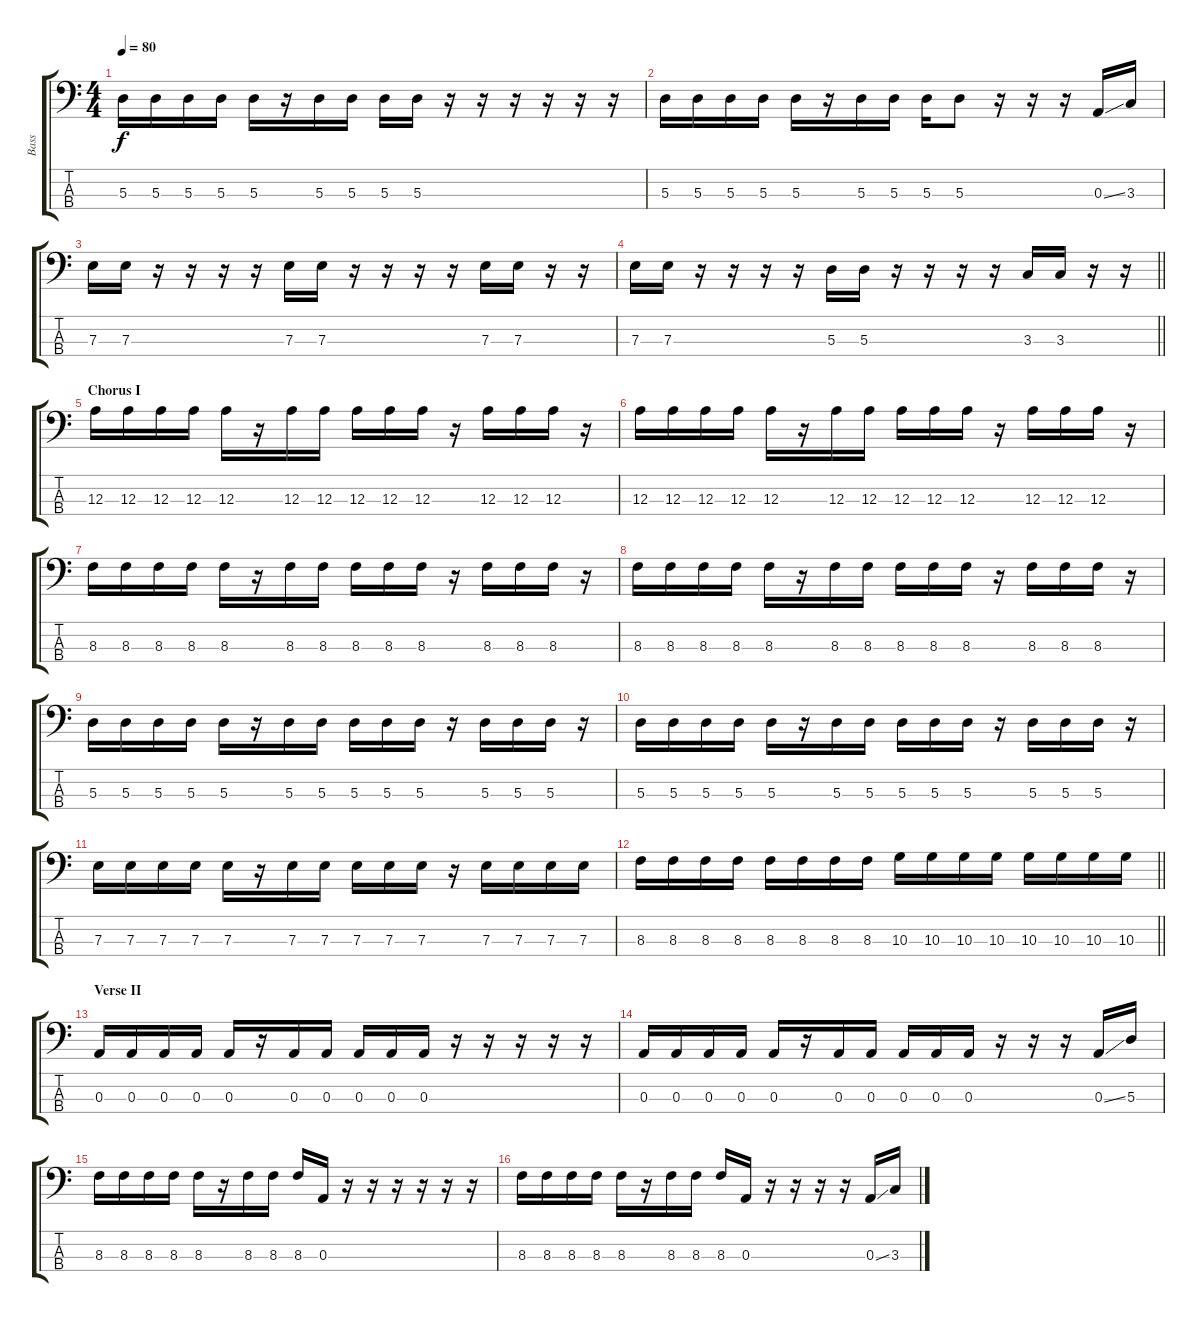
\track ("Bass" "Bass") {instrument electricbasspick}
\staff {score tabs}
\tuning (G2 D2 A1 E1) {hide}
\ts (4 4)
\tempo 80
\clef f4
\ks c
5.3.16{dy f} 5.3.16 5.3.16 5.3.16 5.3.16 r.16 5.3.16 5.3.16 5.3.16 5.3.16 r.16 r.16 r.16 r.16 r.16 r.16 |
5.3.16 5.3.16 5.3.16 5.3.16 5.3.16 r.16 5.3.16 5.3.16 5.3.16 5.3.8 r.16 r.16 r.16 0.3{ss}.16 3.3.16 |
7.3.16 7.3.16 r.16 r.16 r.16 r.16 7.3.16 7.3.16 r.16 r.16 r.16 r.16 7.3.16 7.3.16 r.16 r.16 |
\barLineRight lightlight
7.3.16 7.3.16 r.16 r.16 r.16 r.16 5.3.16 5.3.16 r.16 r.16 r.16 r.16 3.3.16 3.3.16 r.16 r.16 |
\section ("" "Chorus I")
12.3.16 12.3.16 12.3.16 12.3.16 12.3.16 r.16 12.3.16 12.3.16 12.3.16 12.3.16 12.3.16 r.16 12.3.16 12.3.16 12.3.16 r.16 |
12.3.16 12.3.16 12.3.16 12.3.16 12.3.16 r.16 12.3.16 12.3.16 12.3.16 12.3.16 12.3.16 r.16 12.3.16 12.3.16 12.3.16 r.16 |
8.3.16 8.3.16 8.3.16 8.3.16 8.3.16 r.16 8.3.16 8.3.16 8.3.16 8.3.16 8.3.16 r.16 8.3.16 8.3.16 8.3.16 r.16 |
8.3.16 8.3.16 8.3.16 8.3.16 8.3.16 r.16 8.3.16 8.3.16 8.3.16 8.3.16 8.3.16 r.16 8.3.16 8.3.16 8.3.16 r.16 |
5.3.16 5.3.16 5.3.16 5.3.16 5.3.16 r.16 5.3.16 5.3.16 5.3.16 5.3.16 5.3.16 r.16 5.3.16 5.3.16 5.3.16 r.16 |
5.3.16 5.3.16 5.3.16 5.3.16 5.3.16 r.16 5.3.16 5.3.16 5.3.16 5.3.16 5.3.16 r.16 5.3.16 5.3.16 5.3.16 r.16 |
7.3.16 7.3.16 7.3.16 7.3.16 7.3.16 r.16 7.3.16 7.3.16 7.3.16 7.3.16 7.3.16 r.16 7.3.16 7.3.16 7.3.16 7.3.16 |
\barLineRight lightlight
8.3.16 8.3.16 8.3.16 8.3.16 8.3.16 8.3.16 8.3.16 8.3.16 10.3.16 10.3.16 10.3.16 10.3.16 10.3.16 10.3.16 10.3.16 10.3.16 |
\section ("" "Verse II")
0.3.16 0.3.16 0.3.16 0.3.16 0.3.16 r.16 0.3.16 0.3.16 0.3.16 0.3.16 0.3.16 r.16 r.16 r.16 r.16 r.16 |
0.3.16 0.3.16 0.3.16 0.3.16 0.3.16 r.16 0.3.16 0.3.16 0.3.16 0.3.16 0.3.16 r.16 r.16 r.16 0.3{ss}.16 5.3.16 |
8.3.16 8.3.16 8.3.16 8.3.16 8.3.16 r.16 8.3.16 8.3.16 8.3.16 0.3.16 r.16 r.16 r.16 r.16 r.16 r.16 |
8.3.16 8.3.16 8.3.16 8.3.16 8.3.16 r.16 8.3.16 8.3.16 8.3.16 0.3.16 r.16 r.16 r.16 r.16 0.3{ss}.16 3.3.16
